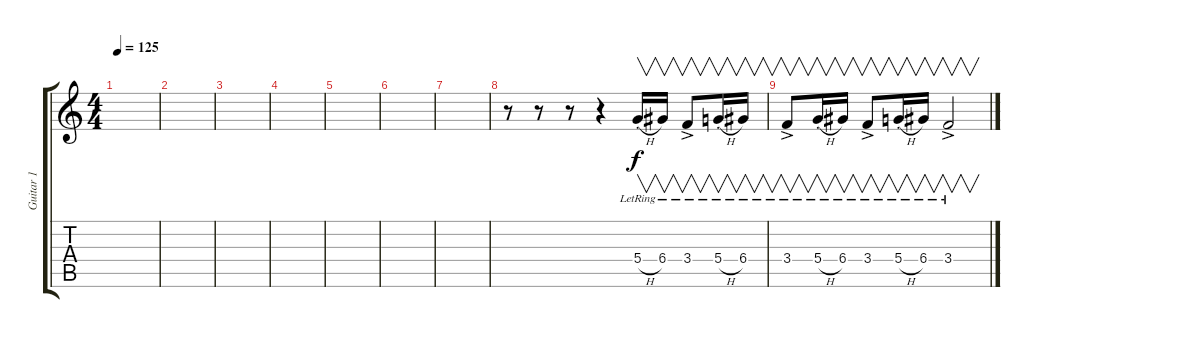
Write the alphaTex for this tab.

\track ("Guitar 1" "Guitar 1") {instrument acousticguitarsteel}
\staff {score tabs}
\tuning (E4 B3 G3 D3 A2 E2) {hide}
\ts (4 4)
\tempo 125
\clef g2
\ks c
|
|
|
|
|
|
|
r.8 r.8 r.8 r.4 5.4{h st lr}.16{v volume 0} 6.4{lr}.16{v} 3.4{ac lr}.8{v} 5.4{h st lr}.16{v} 6.4{lr}.16{v} |
3.4{ac lr}.8{v} 5.4{h st lr}.16{v} 6.4{lr}.16{v} 3.4{ac lr}.8{v} 5.4{h st lr}.16{v} 6.4{lr}.16{v} 3.4{ac lr}.2{v}
